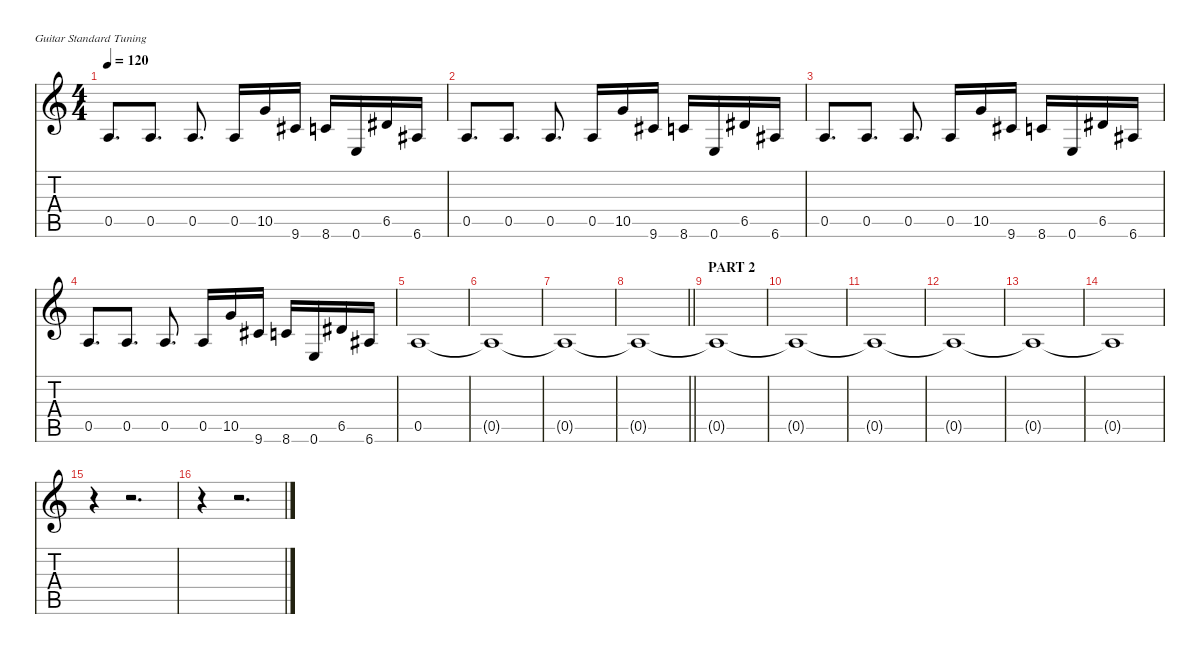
\defaultSystemsLayout 4
\hideDynamics
\bracketExtendMode nobrackets
\singleTrackTrackNamePolicy hidden
\multiTrackTrackNamePolicy hidden
\firstSystemTrackNameMode fullname
\firstSystemTrackNameOrientation horizontal
\otherSystemsTrackNameOrientation horizontal
\track ("Fredrik Akesson - Electric Guitar 1" "dist.guit.") {instrument distortionguitar}
\staff {score tabs}
\tuning (E4 B3 G3 D3 A2 E2)
\ts (4 4)
\tempo 120
\clef g2
\ks c
0.5.8{d dy f beam Up} 0.5.8{d beam Up} 0.5.8{d beam Up} 0.5.16{beam Up} 10.5.16{beam Up} 9.6{acc #}.16{beam Up} 8.6.16{beam Up} 0.6.16{beam Up} 6.5{acc #}.16{beam Up} 6.6{acc #}.16{beam Up} |
0.5.8{d beam Up} 0.5.8{d beam Up} 0.5.8{d beam Up} 0.5.16{beam Up} 10.5.16{beam Up} 9.6{acc #}.16{beam Up} 8.6.16{beam Up} 0.6.16{beam Up} 6.5{acc #}.16{beam Up} 6.6{acc #}.16{beam Up} |
0.5.8{d beam Up} 0.5.8{d beam Up} 0.5.8{d beam Up} 0.5.16{beam Up} 10.5.16{beam Up} 9.6{acc #}.16{beam Up} 8.6.16{beam Up} 0.6.16{beam Up} 6.5{acc #}.16{beam Up} 6.6{acc #}.16{beam Up} |
0.5.8{d beam Up} 0.5.8{d beam Up} 0.5.8{d beam Up} 0.5.16{beam Up} 10.5.16{beam Up} 9.6{acc #}.16{beam Up} 8.6.16{beam Up} 0.6.16{beam Up} 6.5{acc #}.16{beam Up} 6.6{acc #}.16{beam Up} |
0.5.1{beam Up} |
0.5{t}.1{beam Up} |
0.5{t}.1{beam Up} |
\barLineRight lightlight
0.5{t}.1{beam Up} |
\section ("" "PART 2")
0.5{t}.1{beam Up} |
0.5{t}.1{beam Up} |
0.5{t}.1{beam Up} |
0.5{t}.1{beam Up} |
0.5{t}.1{beam Up} |
0.5{t}.1{beam Up} |
r.4{beam Down} r.2{d beam Down} |
r.4{beam Down} r.2{d beam Down}
